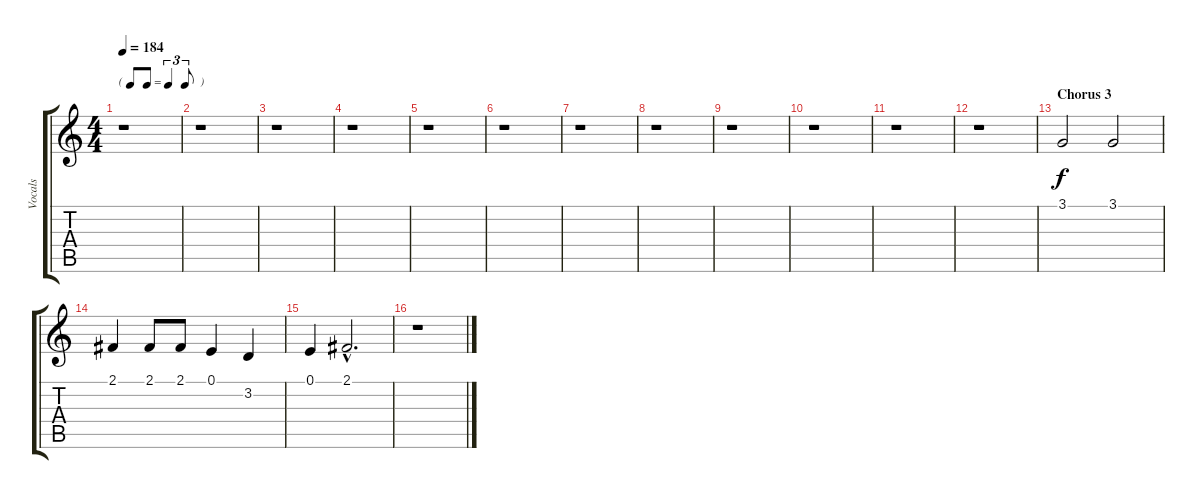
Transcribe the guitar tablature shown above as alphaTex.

\track ("Vocals" "Vocals") {instrument clarinet}
\staff {score tabs}
\tuning (E4 B3 G3 D3 A2 E2) {hide}
\ts (4 4)
\tf triplet8th
\tempo 184
\clef g2
\ks c
r.1{dy f} |
r.1 |
r.1 |
r.1 |
r.1 |
r.1 |
r.1 |
r.1 |
r.1 |
r.1 |
r.1 |
r.1 |
\section ("" "Chorus 3")
3.1.2 3.1.2 |
2.1.4 2.1.8 2.1.8 0.1.4 3.2.4 |
0.1.4 2.1{hac}.2{d} |
r.1
